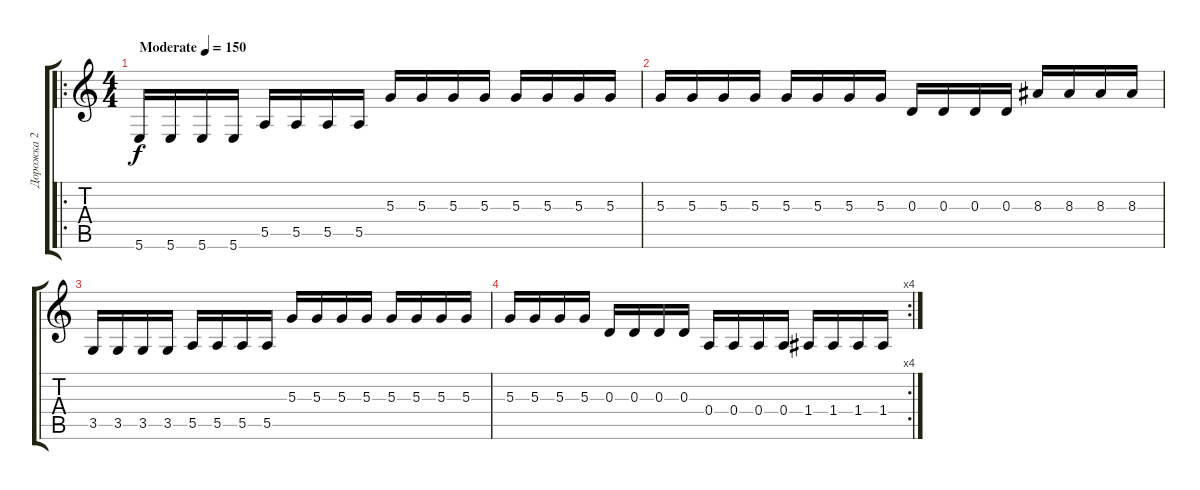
\track ("Дорожка 2" "Дорожка 2") {instrument overdrivenguitar}
\staff {score tabs}
\tuning (B3 Gb3 D3 A2 E2 B1) {hide}
\ro
\ts (4 4)
\tempo (150 "Moderate")
\tempo 180
\tempo (150 "Moderate")
\clef g2
\ks c
5.6.16{dy f instrument overdrivenguitar} 5.6.16 5.6.16 5.6.16 5.5.16 5.5.16 5.5.16 5.5.16 5.3.16 5.3.16 5.3.16 5.3.16 5.3.16 5.3.16 5.3.16 5.3.16 |
5.3.16 5.3.16 5.3.16 5.3.16 5.3.16 5.3.16 5.3.16 5.3.16 0.3.16 0.3.16 0.3.16 0.3.16 8.3.16 8.3.16 8.3.16 8.3.16 |
3.5.16 3.5.16 3.5.16 3.5.16 5.5.16 5.5.16 5.5.16 5.5.16 5.3.16 5.3.16 5.3.16 5.3.16 5.3.16 5.3.16 5.3.16 5.3.16 |
\rc 4
5.3.16 5.3.16 5.3.16 5.3.16 0.3.16 0.3.16 0.3.16 0.3.16 0.4.16 0.4.16 0.4.16 0.4.16 1.4.16 1.4.16 1.4.16 1.4.16
